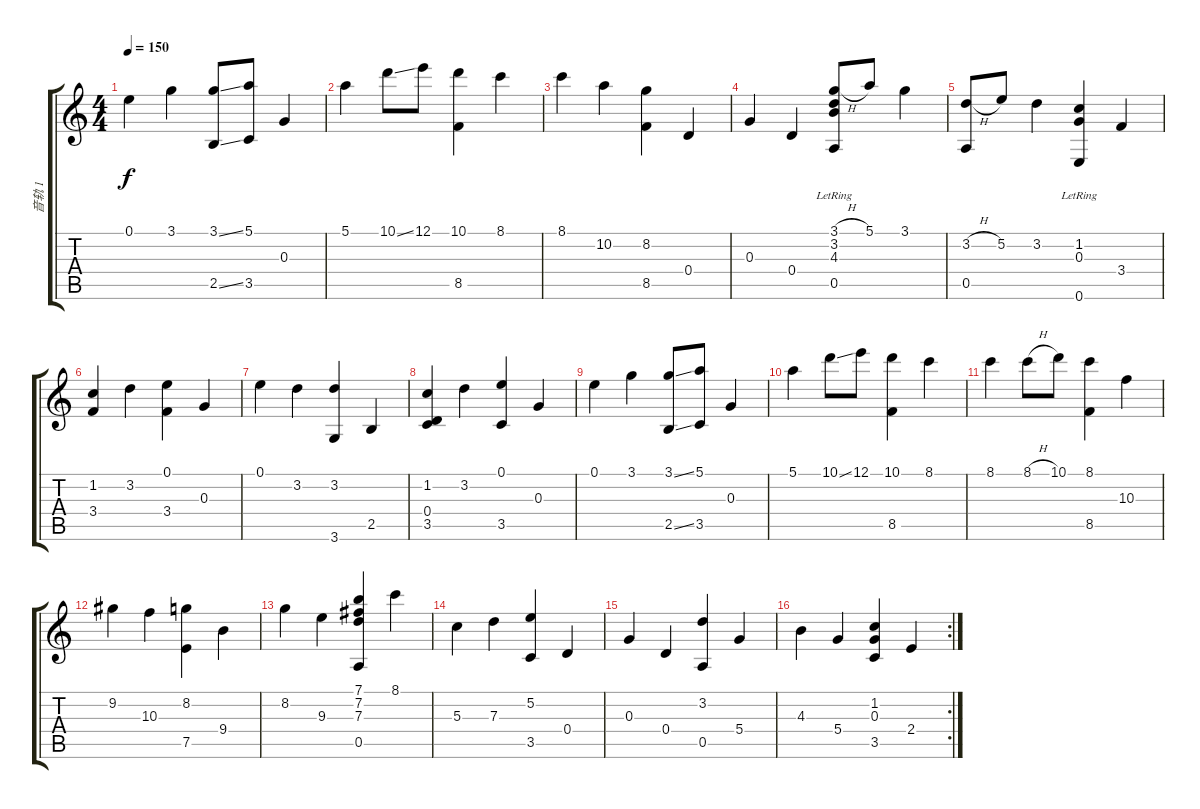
\track ("音轨 1" "音轨 1") {instrument acousticguitarnylon}
\staff {score tabs}
\tuning (E4 B3 G3 D3 A2 E2) {hide}
\ts (4 4)
\tempo 150
\clef g2
\ks c
0.1.4{dy f} 3.1.4 (3.1{ss} 2.5{ss}).8 (5.1 3.5).8 0.3.4 |
5.1.4 10.1{ss}.8 12.1.8 (10.1 8.5).4 8.1.4 |
8.1.4 10.2.4 (8.2 8.5).4 0.4.4 |
0.3.4 0.4.4 (3.1{h lr} 3.2 4.3 0.5).8 5.1.8 3.1.4 |
(3.2{h} 0.5).8 5.2.8 3.2.4 (1.2{lr} 0.3 0.6).4 3.4.4 |
(1.2 3.4).4 3.2.4 (0.1 3.4).4 0.3.4 |
0.1.4 3.2.4 (3.2 3.6).4 2.5.4 |
(1.2 0.4 3.5).4 3.2.4 (0.1 3.5).4 0.3.4 |
0.1.4 3.1.4 (3.1{ss} 2.5{ss}).8 (5.1 3.5).8 0.3.4 |
5.1.4 10.1{ss}.8 12.1.8 (10.1 8.5).4 8.1.4 |
8.1.4 8.1{h}.8 10.1.8 (8.1 8.5).4 10.3.4 |
9.2.4 10.3.4 (8.2 7.5).4 9.4.4 |
8.2.4 9.3.4 (7.1 7.2 7.3 0.5).4 8.1.4 |
5.3.4 7.3.4 (5.2 3.5).4 0.4.4 |
0.3.4 0.4.4 (3.2 0.5).4 5.4.4 |
\rc 2
4.3.4 5.4.4 (1.2 0.3 3.5).4 2.4.4
